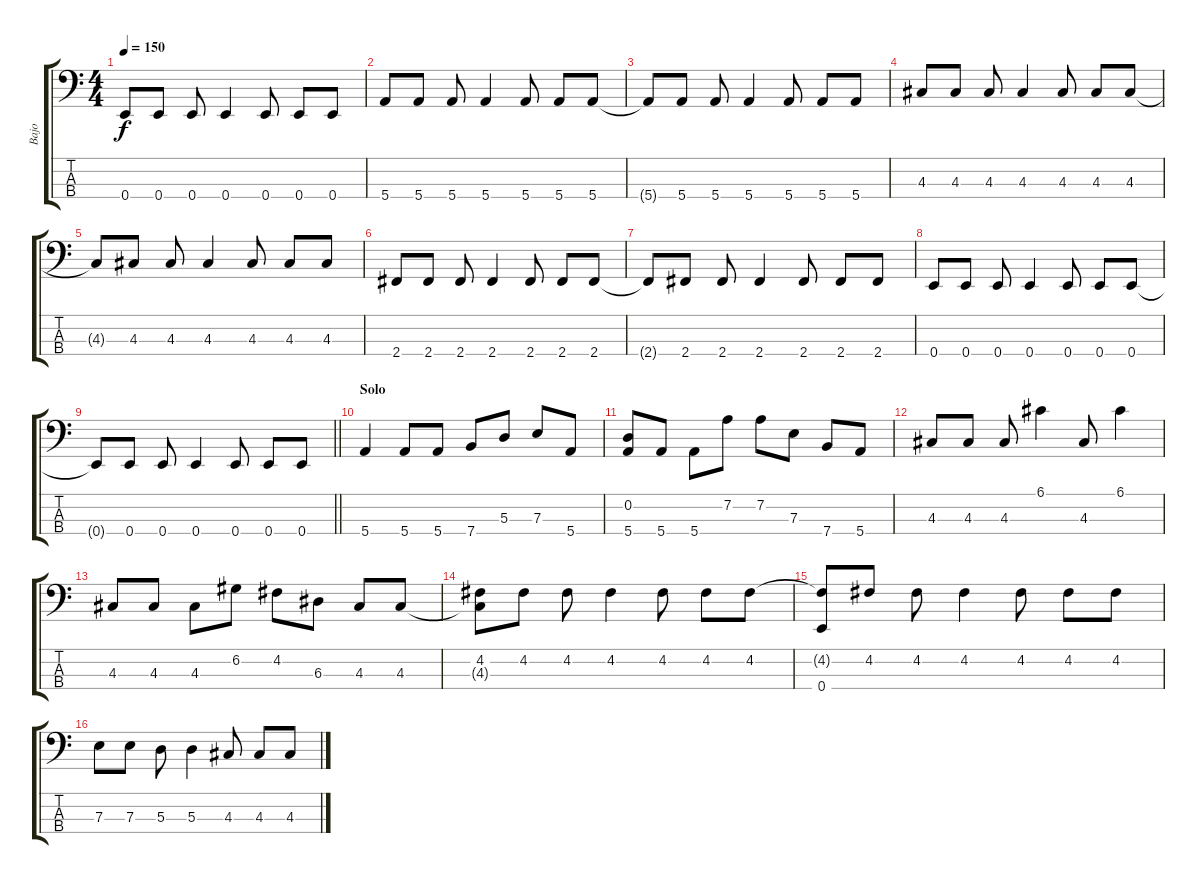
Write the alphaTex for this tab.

\track ("Bajo" "Bajo") {instrument electricbassfinger}
\staff {score tabs}
\tuning (G2 D2 A1 E1) {hide}
\ts (4 4)
\tempo 150
\clef f4
\ks c
0.4{t}.8{dy f} 0.4.8 0.4.8 0.4.4 0.4.8 0.4.8 0.4.8 |
5.4.8 5.4.8 5.4.8 5.4.4 5.4.8 5.4.8 5.4.8 |
5.4{t}.8 5.4.8 5.4.8 5.4.4 5.4.8 5.4.8 5.4.8 |
4.3.8 4.3.8 4.3.8 4.3.4 4.3.8 4.3.8 4.3.8 |
4.3{t}.8 4.3.8 4.3.8 4.3.4 4.3.8 4.3.8 4.3.8 |
2.4.8 2.4.8 2.4.8 2.4.4 2.4.8 2.4.8 2.4.8 |
2.4{t}.8 2.4.8 2.4.8 2.4.4 2.4.8 2.4.8 2.4.8 |
0.4.8 0.4.8 0.4.8 0.4.4 0.4.8 0.4.8 0.4.8 |
\barLineRight lightlight
0.4{t}.8 0.4.8 0.4.8 0.4.4 0.4.8 0.4.8 0.4.8 |
\section ("" "Solo")
5.4.4 5.4.8 5.4.8 7.4.8 5.3.8 7.3.8 5.4.8 |
(0.2 5.4).8 5.4.8 5.4.8 7.2.8 7.2.8 7.3.8 7.4.8 5.4.8 |
4.3.8 4.3.8 4.3.8 6.1.4 4.3.8 6.1.4 |
4.3.8 4.3.8 4.3.8 6.2.8 4.2.8 6.3.8 4.3.8 4.3.8 |
(4.2 4.3{t}).8 4.2.8 4.2.8 4.2.4 4.2.8 4.2.8 4.2.8 |
(4.2{t} 0.4).8 4.2.8 4.2.8 4.2.4 4.2.8 4.2.8 4.2.8 |
7.3.8 7.3.8 5.3.8 5.3.4 4.3.8 4.3.8 4.3.8
